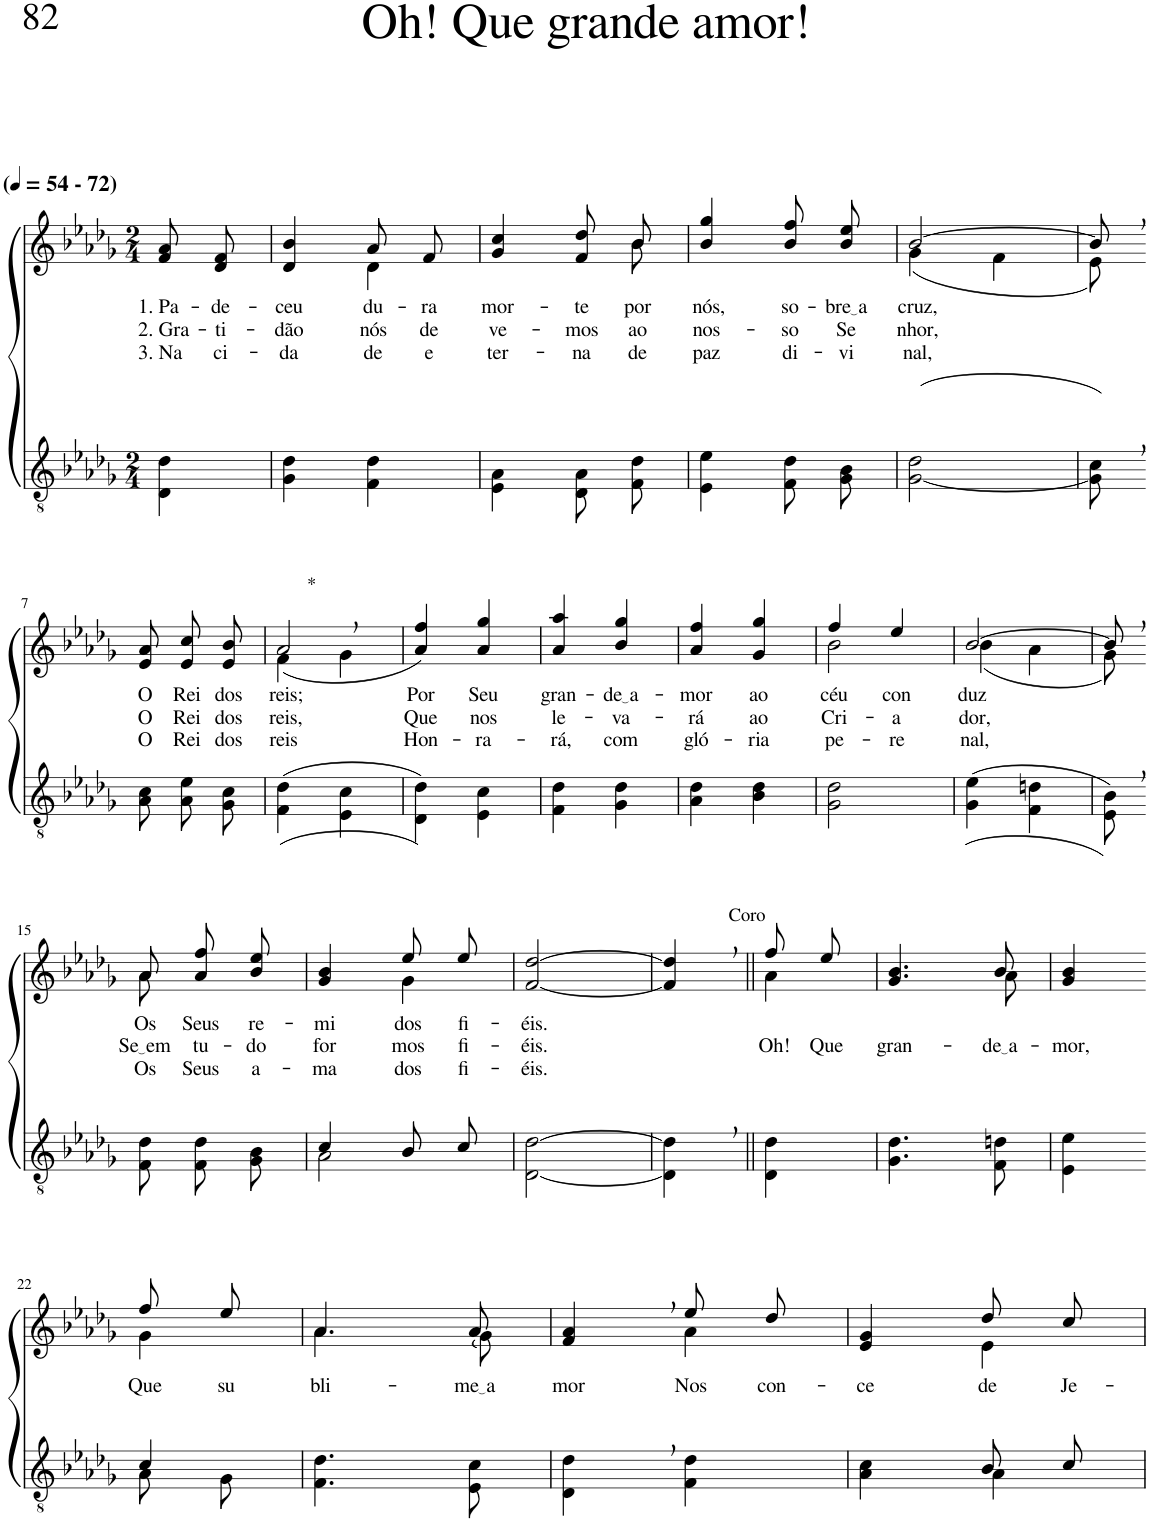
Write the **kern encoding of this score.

**kern	**kern	**text	**text	**text
*part2	*part1	*part1	*part1	*part1
*staff2	*staff1	*staff1	*staff1	*staff1
*I"Parte III e IV	*I"Parte I e II	*	*	*
*clefGv2	*clefG2	*	*	*
*Trd3c5	*Trd3c5	*	*	*
*k[b-e-a-d-g-]	*k[b-e-a-d-g-]	*	*	*
*M2/4	*M2/4	*	*	*
*MM54	*MM54	*	*	*
=1	=1	=1	=1	=1
!	!LO:TX:a:B:t=(	!	!	!
!	!LO:TX:a:B:t=- 72)	!	!	!
!	!	!LO:LY:b	!LO:LY:b	!LO:LY:b
4D-\ 4d-\	8f/ 8a-/L	1. Pa-	2. Gra-	3. Na
!	!	!LO:LY:b	!LO:LY:b	!LO:LY:b
.	8d-/ 8f/J	-de-	-ti-	ci-
=2	=2	=2	=2	=2
!	!	!LO:LY:b	!LO:LY:b	!LO:LY:b
*	*^	*	*	*
4G-\ 4d-\	4d-/ 4b-/	4ryy	-ceu	-dão	-da-
!	!	!	!LO:LY:b	!LO:LY:b	!LO:LY:b
4F\ 4d-\	8a-/L	4d-\	du-	nós	-de
!	!	!	!LO:LY:b	!LO:LY:b	!LO:LY:b
.	8f/J	.	-ra	de-	e-
=3	=3	=3	=3	=3	=3
!	!	!	!LO:LY:b	!LO:LY:b	!LO:LY:b
4E-\ 4A-\	4.ryy	4g-/ 4cc/	mor-	-ve-	-ter-
!	!	!	!LO:LY:b	!LO:LY:b	!LO:LY:b
8D-/ 8A-/L	.	8f/ 8dd-/L	-te	-mos	-na
!	!	!	!LO:LY:b	!LO:LY:b	!LO:LY:b
8F/ 8d-/J	8b-\	8b-/J	por	ao	de
=4	=4	=4	=4	=4	=4
!	!	!	!LO:LY:b	!LO:LY:b	!LO:LY:b
*	*v	*v	*	*	*
4E-\ 4e-\	4b-/ 4gg-/	nós,	nos-	paz
!	!	!LO:LY:b	!LO:LY:b	!LO:LY:b
8F/ 8d-/L	8b-\ 8ff\L	so-	-so	di-
!	!	!LO:LY:b	!LO:LY:b	!LO:LY:b
8G-/ 8B-/J	8b-\ 8ee-\J	bre a	Se-	-vi-
=5	=5	=5	=5	=5
*	*^	*	*	*
!	!	!	!LO:LY:b	!LO:LY:b	!LO:LY:b
([2G-\ 2d-\	[2b-/	(4g-\	cruz,	-nhor,	-nal,
.	.	4f\	.	.	.
=6	=6	=6	=6	=6	=6
8G-\], 8c\,)	8b-,/]	8e-\)	.	.	.
!!LO:LB:g=z
=7-	=7-	=7-	=7-	=7-	=7-
!	!	!	!LO:LY:b	!LO:LY:b	!LO:LY:b
*	*v	*v	*	*	*
8A-\ 8c\	8e-/ 8a-/	O	O	O
!	!	!LO:LY:b	!LO:LY:b	!LO:LY:b
8A-\ 8e-\L	8e-/ 8cc/L	Rei	Rei	Rei
!	!	!LO:LY:b	!LO:LY:b	!LO:LY:b
8G-\ 8c\J	8e-/ 8b-/J	dos	dos	dos
=8	=8	=8	=8	=8
*	*^	*	*	*
!	!LO:TX:a:t=*	!	!	!	!
!	!	!	!LO:LY:b	!LO:LY:b	!LO:LY:b
((4F\ 4d-\	2a-,/	(4f\	reis;	reis,	reis
4E-\ 4c\	.	4g-\	.	.	.
=9	=9	=9	=9	=9	=9
!	!	!	!LO:LY:b	!LO:LY:b	!LO:LY:b
*	*v	*v	*	*	*
4D-\ 4d-\))	4a-/ 4ff/)	Por	Que	Hon-
!	!	!LO:LY:b	!LO:LY:b	!LO:LY:b
4E-\ 4c\	4a-/ 4gg-/	Seu	nos	-ra-
=10	=10	=10	=10	=10
!	!	!LO:LY:b	!LO:LY:b	!LO:LY:b
4F\ 4d-\	4a-/ 4aa-/	gran-	le-	-rá,
!	!	!LO:LY:b	!LO:LY:b	!LO:LY:b
4G-\ 4d-\	4b-/ 4gg-/	de a	-va-	com
=11	=11	=11	=11	=11
!	!	!LO:LY:b	!LO:LY:b	!LO:LY:b
4A-\ 4d-\	4a-/ 4ff/	-mor	-rá	gló-
!	!	!LO:LY:b	!LO:LY:b	!LO:LY:b
4B-\ 4d-\	4g-/ 4gg-/	ao	ao	-ria
=12	=12	=12	=12	=12
!	!	!LO:LY:b	!	!
*	*^	*	*	*
!	!	!	!	!LO:LY:b	!LO:LY:b
2G-\ 2d-\	4ff/	2b-\	.	Cri-	pe-
!	!	!	!LO:LY:b	!LO:LY:b	!LO:LY:b
.	4ee-/	.	con-	-a-	-re-
=13	=13	=13	=13	=13	=13
!	!	!	!LO:LY:b	!LO:LY:b	!LO:LY:b
((4G-\ 4e-\	[2b-/	(4b-\	-duz	-dor,	-nal,
4F\ 4dn\	.	4a-\	.	.	.
=14	=14	=14	=14	=14	=14
8E-\, 8B-\,))	8b-,/]	8g-\)	.	.	.
!!LO:LB:g=z	!!
=15-	=15-	=15-	=15-	=15-	=15-
!	!	!	!LO:LY:b	!LO:LY:b	!LO:LY:b
8F\ 8d-\	8a-/	8a-\	Os	Se em	Os
!	!	!	!LO:LY:b	!LO:LY:b	!LO:LY:b
8F/ 8d-/L	8a-\ 8ff\L	4ryy	Seus	tu-	Seus
!	!	!	!LO:LY:b	!LO:LY:b	!LO:LY:b
8G-/ 8B-/J	8b-\ 8ee-\J	.	re-	-do	a-
=16	=16	=16	=16	=16	=16
*^	*	*	*	*	*
!	!	!	!	!LO:LY:b	!LO:LY:b	!LO:LY:b
4c/	2A-\	4g-/ 4b-/	4ryy	-mi-	for-	-ma-
!	!	!	!	!LO:LY:b	!LO:LY:b	!LO:LY:b
8B-/L	.	8ee-/L	4g-\	-dos	-mos	-dos
!	!	!	!	!LO:LY:b	!LO:LY:b	!LO:LY:b
8c/J	.	8ee-/J	.	fi-	fi-	fi-
*v	*v	*	*	*	*	*
*	*v	*v	*	*	*
=17	=17	=17	=17	=17
!	!	!LO:LY:b	!LO:LY:b	!LO:LY:b
[2D-\ [2d-\	[2f/ [2dd-/	-éis.	-éis.	-éis.
=18	=18	=18	=18	=18
!	!LO:TX:a:t=Coro	!	!	!
4D-\], 4d-\],	4f/], 4dd-/],	.	.	.
=19||	=19||	=19||	=19||	=19||
*	*^	*	*	*
!	!	!	!	!LO:LY:b	!
4D-\ 4d-\	8ff/L	4a-\	.	Oh!	.
!	!	!	!	!LO:LY:b	!
.	8ee-/J	.	.	Que	.
=20	=20	=20	=20	=20	=20
!	!	!	!	!LO:LY:b	!
4.G-\ 4.d-\	4.g-/ 4.b-/	4.ryy	.	gran-	.
!	!	!	!	!LO:LY:b	!
8F\ 8dn\	8b-/	8a-\	.	de a	.
=21	=21	=21	=21	=21	=21
!	!	!	!	!LO:LY:b	!
*	*v	*v	*	*	*
4E-\ 4e-\	4g-/ 4b-/	.	-mor,	.
!!LO:LB:g=z
=22-	=22-	=22-	=22-	=22-
*^	*^	*	*	*
!	!	!	!	!LO:LY:b	!	!
4c/	8A-\L	8ff/L	4g-\	Que	.	.
!	!	!	!	!LO:LY:b	!	!
.	8G-\J	8ee-/J	.	su-	.	.
=23	=23	=23	=23	=23	=23	=23
!	!	!	!	!LO:LY:b	!	!
*v	*v	*	*	*	*	*
4.F\ 4.d-\	4.a-/	4.a-\	-bli-	.	.
!	!	!	!LO:LY:b	!	!
8E-\ 8c\	8a-/	8g-\	me a	.	.
=24	=24	=24	=24	=24	=24
!	!	!	!LO:LY:b	!	!
4D-\, 4d-\,	4f/, 4a-/,	4ryy	-mor	.	.
!	!	!	!LO:LY:b	!	!
4F\ 4d-\	8ee-/L	4a-\	-Nos	.	.
!	!	!	!LO:LY:b	!	!
.	8dd-/J	.	con-	.	.
=25	=25	=25	=25	=25	=25
*^	*	*	*	*	*
!	!	!	!	!LO:LY:b	!	!
4A-\ 4c\	4ryy	4e-/ 4g-/	4ryy	-ce-	.	.
!	!	!	!	!LO:LY:b	!	!
8B-/L	4A-\	8dd-/L	4e-\	-de	.	.
!	!	!	!	!LO:LY:b	!	!
8c/J	.	8cc/J	.	Je-	.	.
*v	*v	*	*	*	*	*
*	*v	*v	*	*	*
=	=	=	=	=
*-	*-	*-	*-	*-
